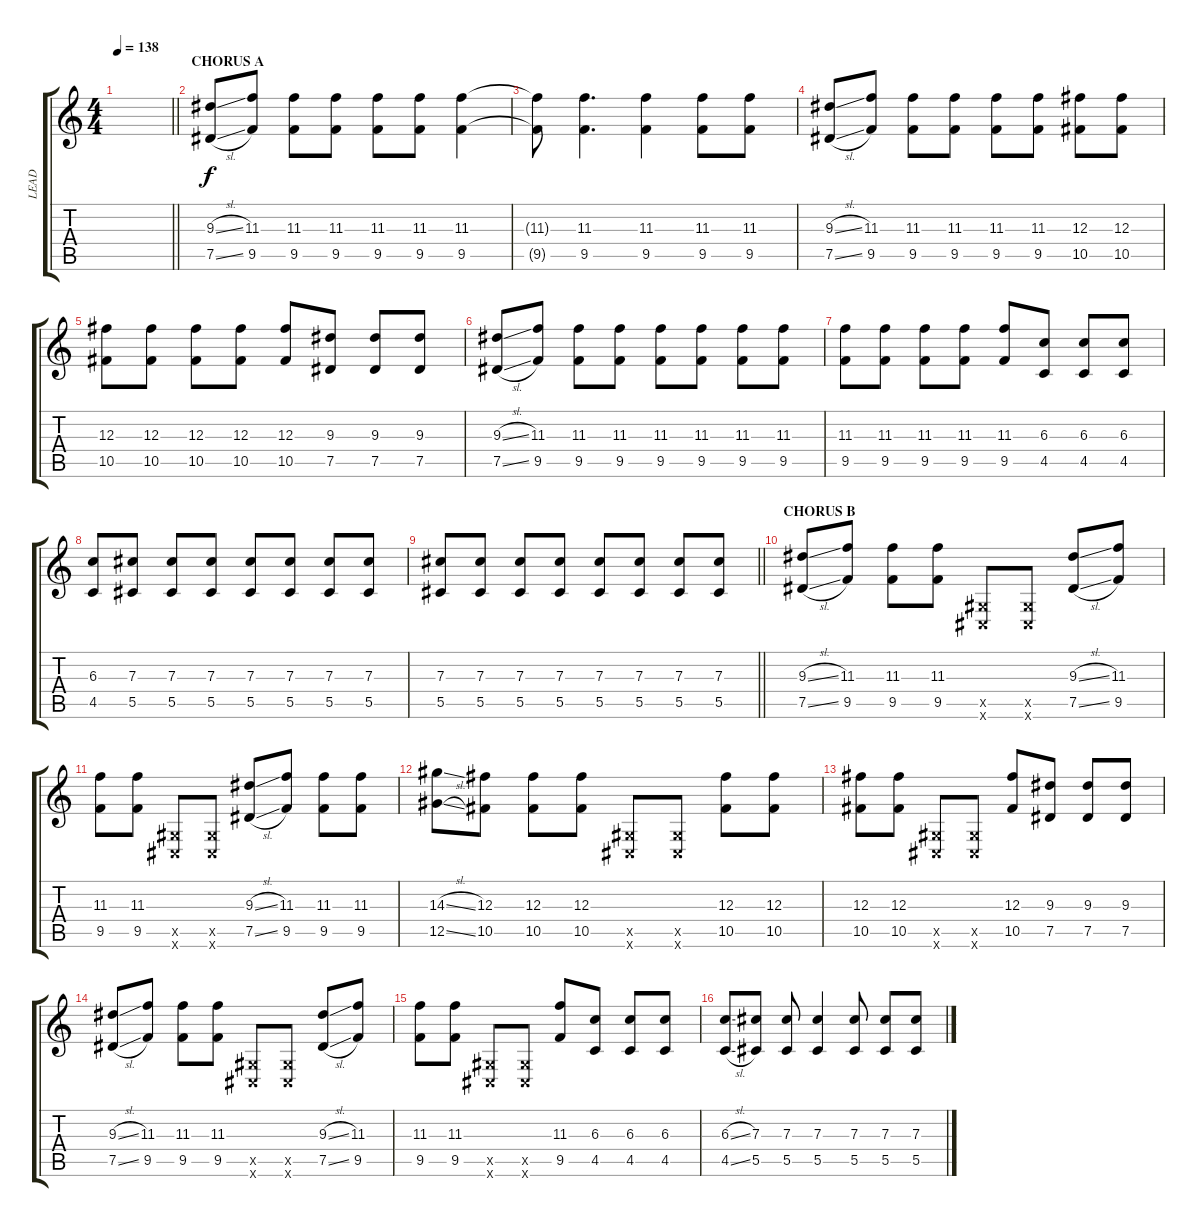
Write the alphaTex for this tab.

\track ("LEAD" "LEAD") {instrument overdrivenguitar}
\staff {score tabs}
\tuning (Eb4 Bb3 Gb3 Db3 Ab2 Db2) {hide}
\ts (4 4)
\tempo 138
\clef g2
\barLineRight lightlight
\ks c
|
\section ("" "CHORUS A")
(9.3{sl} 7.5{sl}).8 (11.3 9.5).8 (11.3 9.5).8 (11.3 9.5).8 (11.3 9.5).8 (11.3 9.5).8 (11.3 9.5).4 |
(11.3{t} 9.5{t}).8 (11.3 9.5).4{d} (11.3 9.5).4 (11.3 9.5).8 (11.3 9.5).8 |
(9.3{sl} 7.5{sl}).8 (11.3 9.5).8 (11.3 9.5).8 (11.3 9.5).8 (11.3 9.5).8 (11.3 9.5).8 (12.3 10.5).8 (12.3 10.5).8 |
(12.3 10.5).8 (12.3 10.5).8 (12.3 10.5).8 (12.3 10.5).8 (12.3 10.5).8 (9.3 7.5).8 (9.3 7.5).8 (9.3 7.5).8 |
(9.3{sl} 7.5{sl}).8 (11.3 9.5).8 (11.3 9.5).8 (11.3 9.5).8 (11.3 9.5).8 (11.3 9.5).8 (11.3 9.5).8 (11.3 9.5).8 |
(11.3 9.5).8 (11.3 9.5).8 (11.3 9.5).8 (11.3 9.5).8 (11.3 9.5).8 (6.3 4.5).8 (6.3 4.5).8 (6.3 4.5).8 |
(6.3 4.5).8 (7.3 5.5).8 (7.3 5.5).8 (7.3 5.5).8 (7.3 5.5).8 (7.3 5.5).8 (7.3 5.5).8 (7.3 5.5).8 |
\barLineRight lightlight
(7.3 5.5).8 (7.3 5.5).8 (7.3 5.5).8 (7.3 5.5).8 (7.3 5.5).8 (7.3 5.5).8 (7.3 5.5).8 (7.3 5.5).8 |
\section ("" "CHORUS B")
(9.3{sl} 7.5{sl}).8 (11.3 9.5).8 (11.3 9.5).8 (11.3 9.5).8 (0.5{x} 0.6{x}).8 (0.5{x} 0.6{x}).8 (9.3{sl} 7.5{sl}).8 (11.3 9.5).8 |
(11.3 9.5).8 (11.3 9.5).8 (0.5{x} 0.6{x}).8 (0.5{x} 0.6{x}).8 (9.3{sl} 7.5{sl}).8 (11.3 9.5).8 (11.3 9.5).8 (11.3 9.5).8 |
(14.3{sl} 12.5{sl}).8 (12.3 10.5).8 (12.3 10.5).8 (12.3 10.5).8 (0.5{x} 0.6{x}).8 (0.5{x} 0.6{x}).8 (12.3 10.5).8 (12.3 10.5).8 |
(12.3 10.5).8 (12.3 10.5).8 (0.5{x} 0.6{x}).8 (0.5{x} 0.6{x}).8 (12.3 10.5).8 (9.3 7.5).8 (9.3 7.5).8 (9.3 7.5).8 |
(9.3{sl} 7.5{sl}).8 (11.3 9.5).8 (11.3 9.5).8 (11.3 9.5).8 (0.5{x} 0.6{x}).8 (0.5{x} 0.6{x}).8 (9.3{sl} 7.5{sl}).8 (11.3 9.5).8 |
(11.3 9.5).8 (11.3 9.5).8 (0.5{x} 0.6{x}).8 (0.5{x} 0.6{x}).8 (11.3 9.5).8 (6.3 4.5).8 (6.3 4.5).8 (6.3 4.5).8 |
(6.3{sl} 4.5{sl}).8 (7.3 5.5).8 (7.3 5.5).8 (7.3 5.5).4 (7.3 5.5).8 (7.3 5.5).8 (7.3 5.5).8
